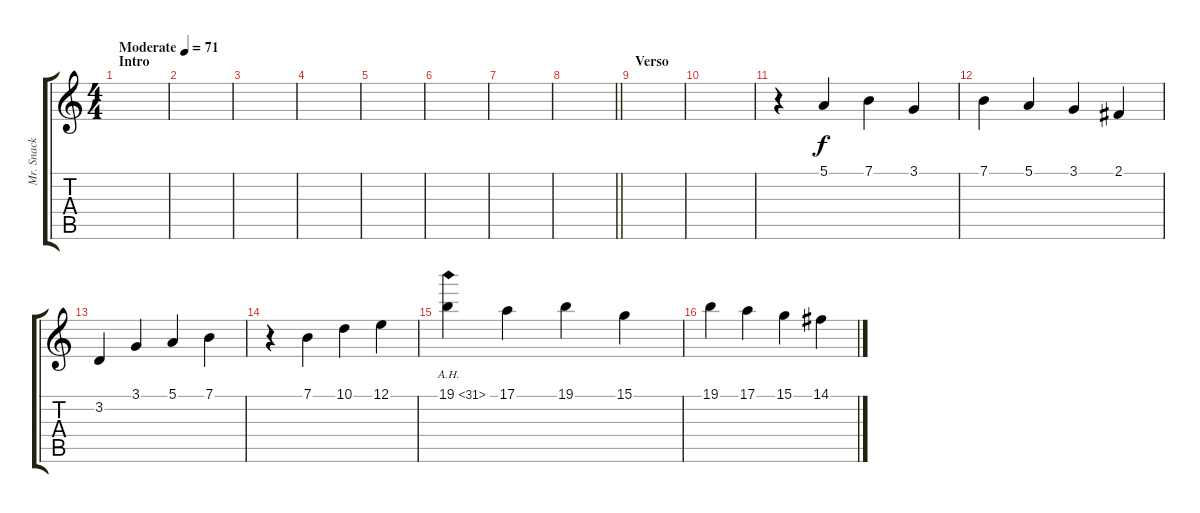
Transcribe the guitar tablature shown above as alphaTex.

\track ("Mr. Snack" "Mr. Snack") {instrument stringensemble2}
\staff {score tabs}
\tuning (E4 B3 G3 D3 A2 E2) {hide}
\ts (4 4)
\section ("" "Intro")
\tempo (71 "Moderate")
\clef g2
\ks c
|
|
|
|
|
|
|
\barLineRight lightlight
|
\section ("" "Verso")
|
|
r.4 5.1.4 7.1.4 3.1.4 |
7.1.4 5.1.4 3.1.4 2.1.4 |
3.2.4 3.1.4 5.1.4 7.1.4 |
r.4 7.1.4 10.1.4 12.1.4 |
19.1{ah 12}.4 17.1.4 19.1.4 15.1.4 |
19.1.4 17.1.4 15.1.4 14.1.4
